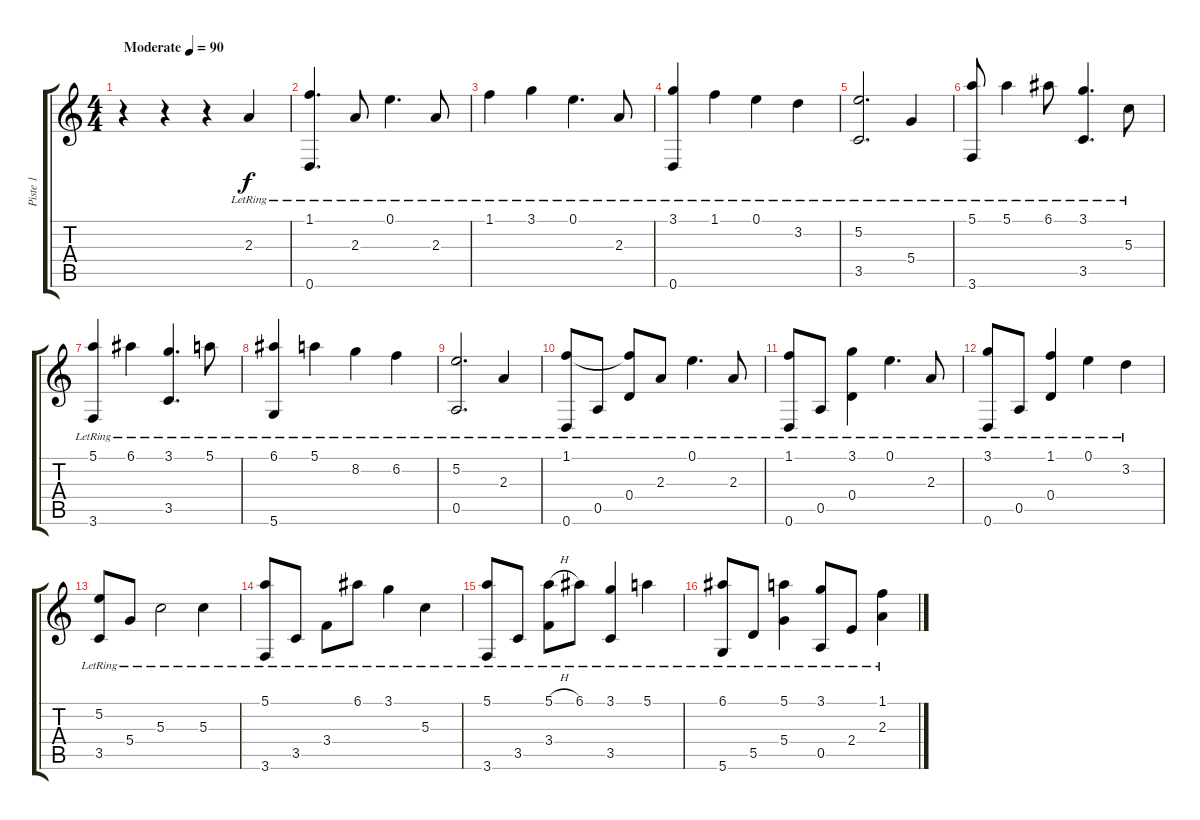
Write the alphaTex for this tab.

\track ("Piste 1" "Piste 1") {instrument acousticguitarsteel}
\staff {score tabs}
\tuning (E4 B3 G3 D3 A2 D2) {hide}
\ts (4 4)
\tempo (90 "Moderate")
\clef g2
\ks c
r.4{dy f instrument acousticguitarsteel} r.4 r.4 2.3{lr}.4 |
(1.1{lr} 0.6{lr}).4{d} 2.3{lr}.8 0.1{lr}.4{d} 2.3{lr}.8 |
1.1{lr}.4 3.1{lr}.4 0.1{lr}.4{d} 2.3{lr}.8 |
(3.1{lr} 0.6{lr}).4 1.1{lr}.4 0.1{lr}.4 3.2{lr}.4 |
(5.2{lr} 3.5{lr}).2{d} 5.4{lr}.4 |
(5.1{lr} 3.6{lr}).8 5.1{lr}.4 6.1{lr}.8 (3.1{lr} 3.5{lr}).4{d} 5.3{lr}.8 |
(5.1{lr} 3.6{lr}).4 6.1{lr}.4 (3.1{lr} 3.5{lr}).4{d} 5.1{lr}.8 |
(6.1{lr} 5.6{lr}).4 5.1{lr}.4 8.2{lr}.4 6.2{lr}.4 |
(5.2{lr} 0.5{lr}).2{d} 2.3{lr}.4 |
(1.1{lr} 0.6{lr}).8 0.5{lr}.8 (1.1{t} 0.4{lr}).8 2.3{lr}.8 0.1{lr}.4{d} 2.3{lr}.8 |
(1.1{lr} 0.6{lr}).8 0.5{lr}.8 (3.1{lr} 0.4{lr}).4 0.1{lr}.4{d} 2.3{lr}.8 |
(3.1{lr} 0.6{lr}).8 0.5{lr}.8 (1.1{lr} 0.4{lr}).4 0.1{lr}.4 3.2{lr}.4 |
(5.2{lr} 3.5{lr}).8 5.4{lr}.8 5.3{lr}.2 5.3{lr}.4 |
(5.1{lr} 3.6{lr}).8 3.5{lr}.8 3.4{lr}.8 6.1{lr}.8 3.1{lr}.4 5.3{lr}.4 |
(5.1{lr} 3.6{lr}).8 3.5{lr}.8 (5.1{h lr} 3.4{lr}).8 6.1{lr}.8 (3.1{lr} 3.5{lr}).4 5.1{lr}.4 |
(6.1{lr} 5.6{lr}).8 5.5{lr}.8 (5.1{lr} 5.4{lr}).4 (3.1{lr} 0.5{lr}).8 2.4{lr}.8 (1.1{lr} 2.3{lr}).4
